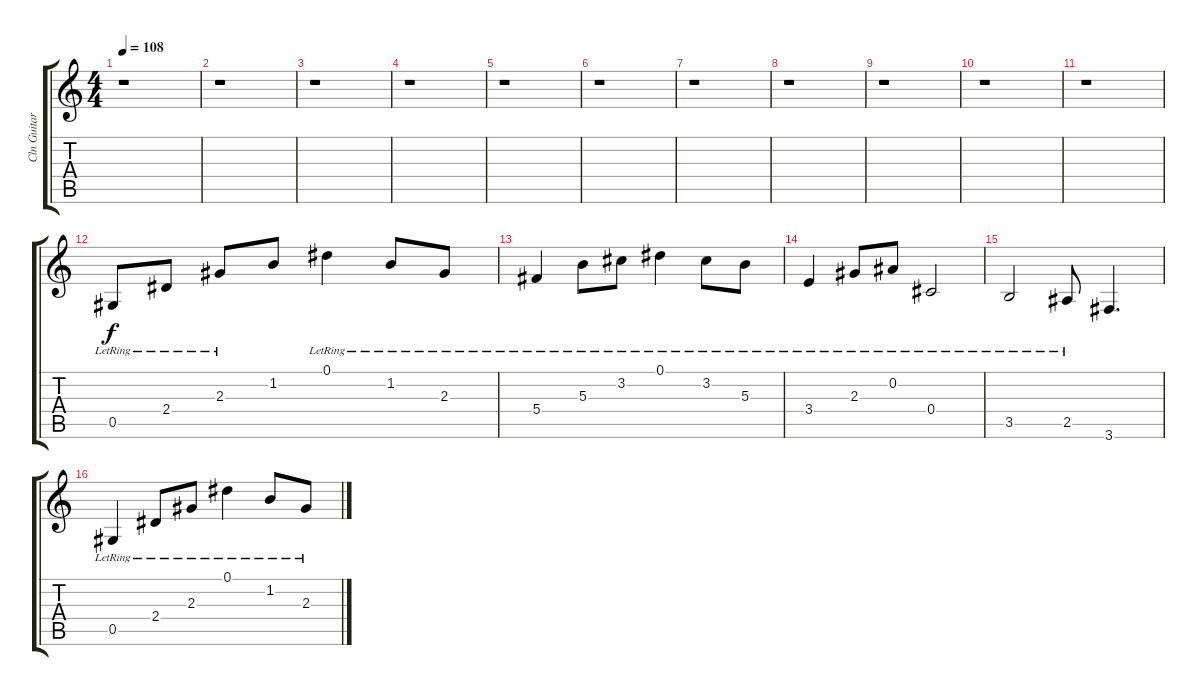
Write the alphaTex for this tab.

\track ("Cln Guitar (Eb Tuning)" "Cln Guitar") {instrument electricguitarclean}
\staff {score tabs}
\tuning (Eb4 Bb3 Gb3 Db3 Ab2 Eb2) {hide}
\ts (4 4)
\tempo 108
\clef g2
\ks c
r.1{dy f} |
r.1 |
r.1 |
r.1 |
r.1 |
r.1 |
r.1 |
r.1 |
r.1 |
r.1 |
r.1 |
0.5{lr}.8{txt ""} 2.4{lr}.8 2.3{lr}.8 1.2.8 0.1{lr}.4 1.2{lr}.8 2.3{lr}.8 |
5.4{lr}.4 5.3{lr}.8 3.2{lr}.8 0.1{lr}.4 3.2{lr}.8 5.3{lr}.8 |
3.4{lr}.4 2.3{lr}.8 0.2{lr}.8 0.4{lr}.2 |
3.5{lr}.2 2.5{lr}.8 3.6.4{d} |
0.5{lr}.4 2.4{lr}.8 2.3{lr}.8 0.1{lr}.4 1.2{lr}.8 2.3{lr}.8
